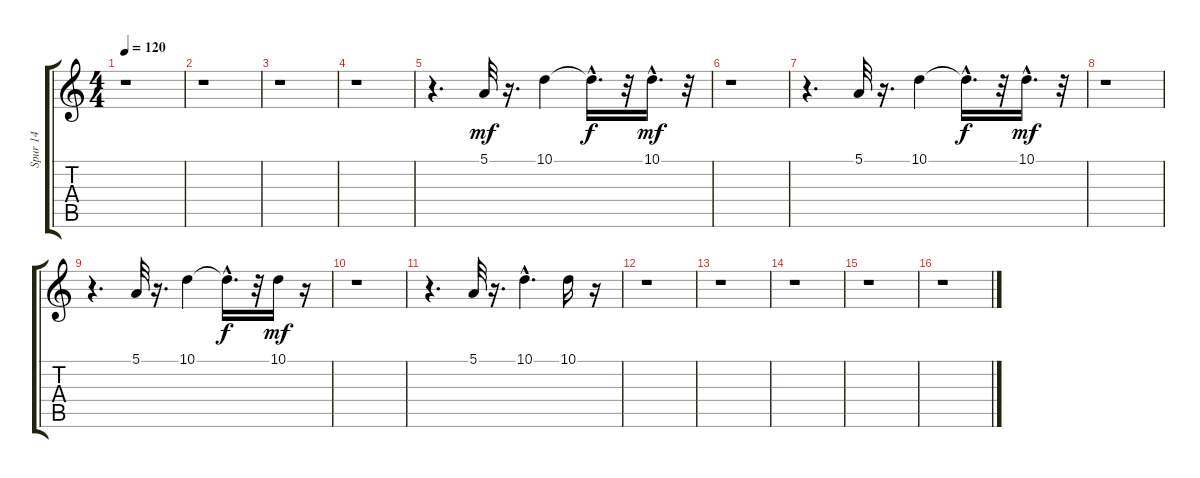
\track ("Spur 14" "Spur 14") {instrument synthbrass1}
\staff {score tabs}
\tuning (E4 B3 G3 D3 A2 E2) {hide}
\ts (4 4)
\tempo 120
\clef g2
\ks c
r.1{dy mf} |
r.1 |
r.1 |
r.1 |
r.4{d} 5.1.32 r.16{d} 10.1.4 10.1{hac t}.16{d dy f} r.32 10.1{hac}.16{d dy mf} r.32 |
r.1 |
r.4{d} 5.1.32 r.16{d} 10.1.4 10.1{hac t}.16{d dy f} r.32 10.1{hac}.16{d dy mf} r.32 |
r.1 |
r.4{d} 5.1.32 r.16{d} 10.1.4 10.1{hac t}.16{d dy f} r.32 10.1.16{dy mf} r.16 |
r.1 |
r.4{d} 5.1.32 r.16{d} 10.1{hac}.4{d} 10.1.16 r.16 |
r.1 |
r.1 |
r.1 |
r.1 |
r.1
